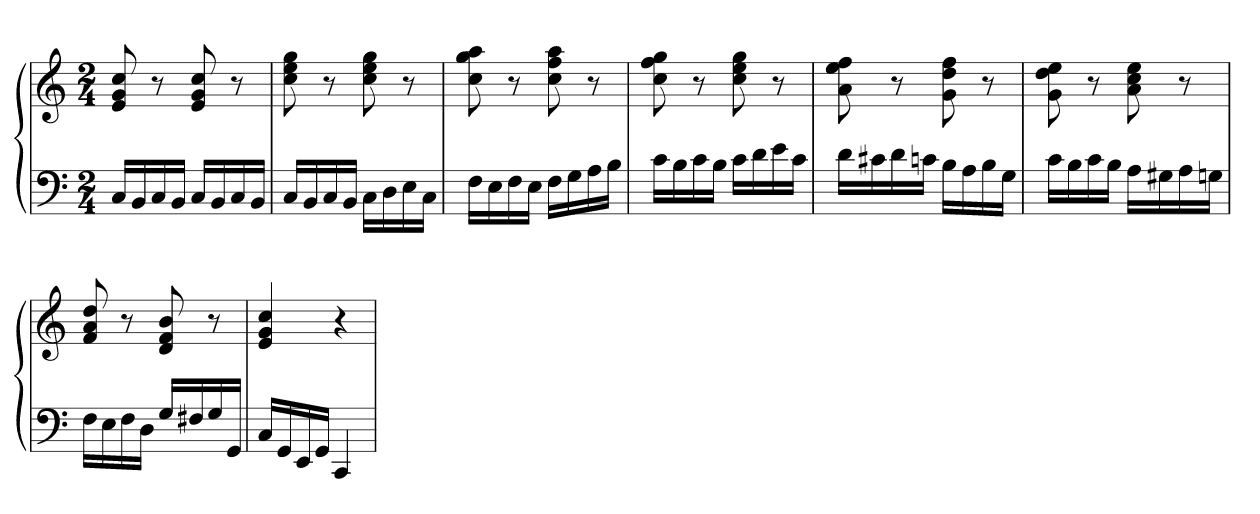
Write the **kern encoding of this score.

**kern	**kern
*part1	*part1
*staff2	*staff1
*M2/4	*M2/4
=	=
16CLL	8e 8g 8cc
16BB	.
16C	8r
16BBJJ	.
16CLL	8e 8g 8cc
16BB	.
16C	8r
16BBJJ	.
=	=
16CLL	8cc 8ee 8gg
16BB	.
16C	8r
16BBJJ	.
16CLL	8cc 8ee 8gg
16D	.
16E	8r
16CJJ	.
=	=
16FLL	8cc 8gg 8aa
16E	.
16F	8r
16EJJ	.
16FLL	8cc 8ff 8aa
16G	.
16A	8r
16BJJ	.
=	=
16cLL	8cc 8ff 8gg
16B	.
16c	8r
16BJJ	.
16cLL	8cc 8ee 8gg
16d	.
16e	8r
16cJJ	.
=	=
16dLL	8a 8ee 8ff
16c#X	.
16d	8r
16cnJJ	.
16BLL	8g 8dd 8ff
16A	.
16B	8r
16GJJ	.
=	=
16cLL	8g 8dd 8ee
16B	.
16c	8r
16BJJ	.
16ALL	8a 8cc 8ee
16G#X	.
16A	8r
16GnJJ	.
=	=
16FLL	8f 8a 8dd
16E	.
16F	8r
16DJJ	.
16GLL	8d 8f 8b
16F#X	.
16G	8r
16GGJJ	.
=	=
16CLL	4e 4g 4cc
16GG	.
16EE	.
16GGJJ	.
4CC	4r
=	=
*-	*-
